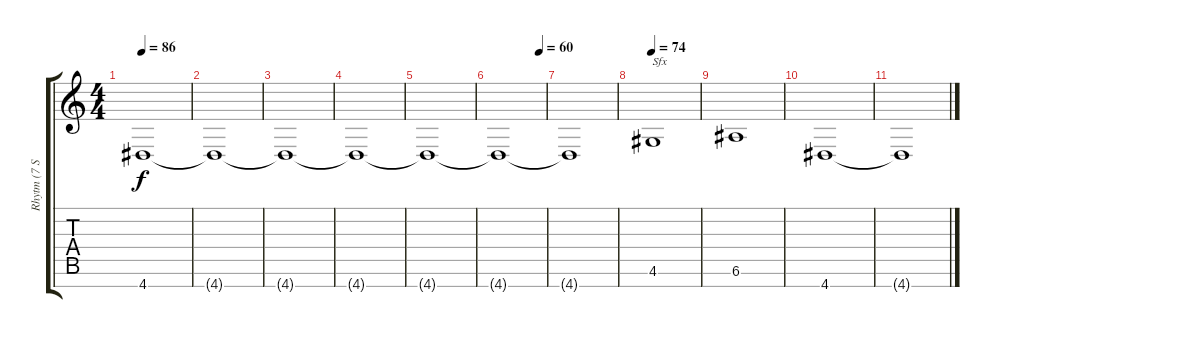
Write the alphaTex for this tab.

\track ("Rhytm (7 Strings) / SFX" "Rhytm (7 S") {instrument distortionguitar}
\staff {score tabs}
\tuning (E4 B3 G3 D3 A2 E2 B1) {hide}
\ts (4 4)
\tempo 86
\clef g2
\ks c
4.7{t}.1{dy f} |
4.7{t}.1 |
4.7{t}.1 |
4.7{t}.1 |
4.7{t}.1 |
\tempo (60 0.875)
4.7{t}.1 |
4.7{t}.1 |
\tempo 74
4.6.1{txt "Sfx" volume 4 instrument applause} |
6.6.1 |
4.7.1 |
4.7{t}.1
